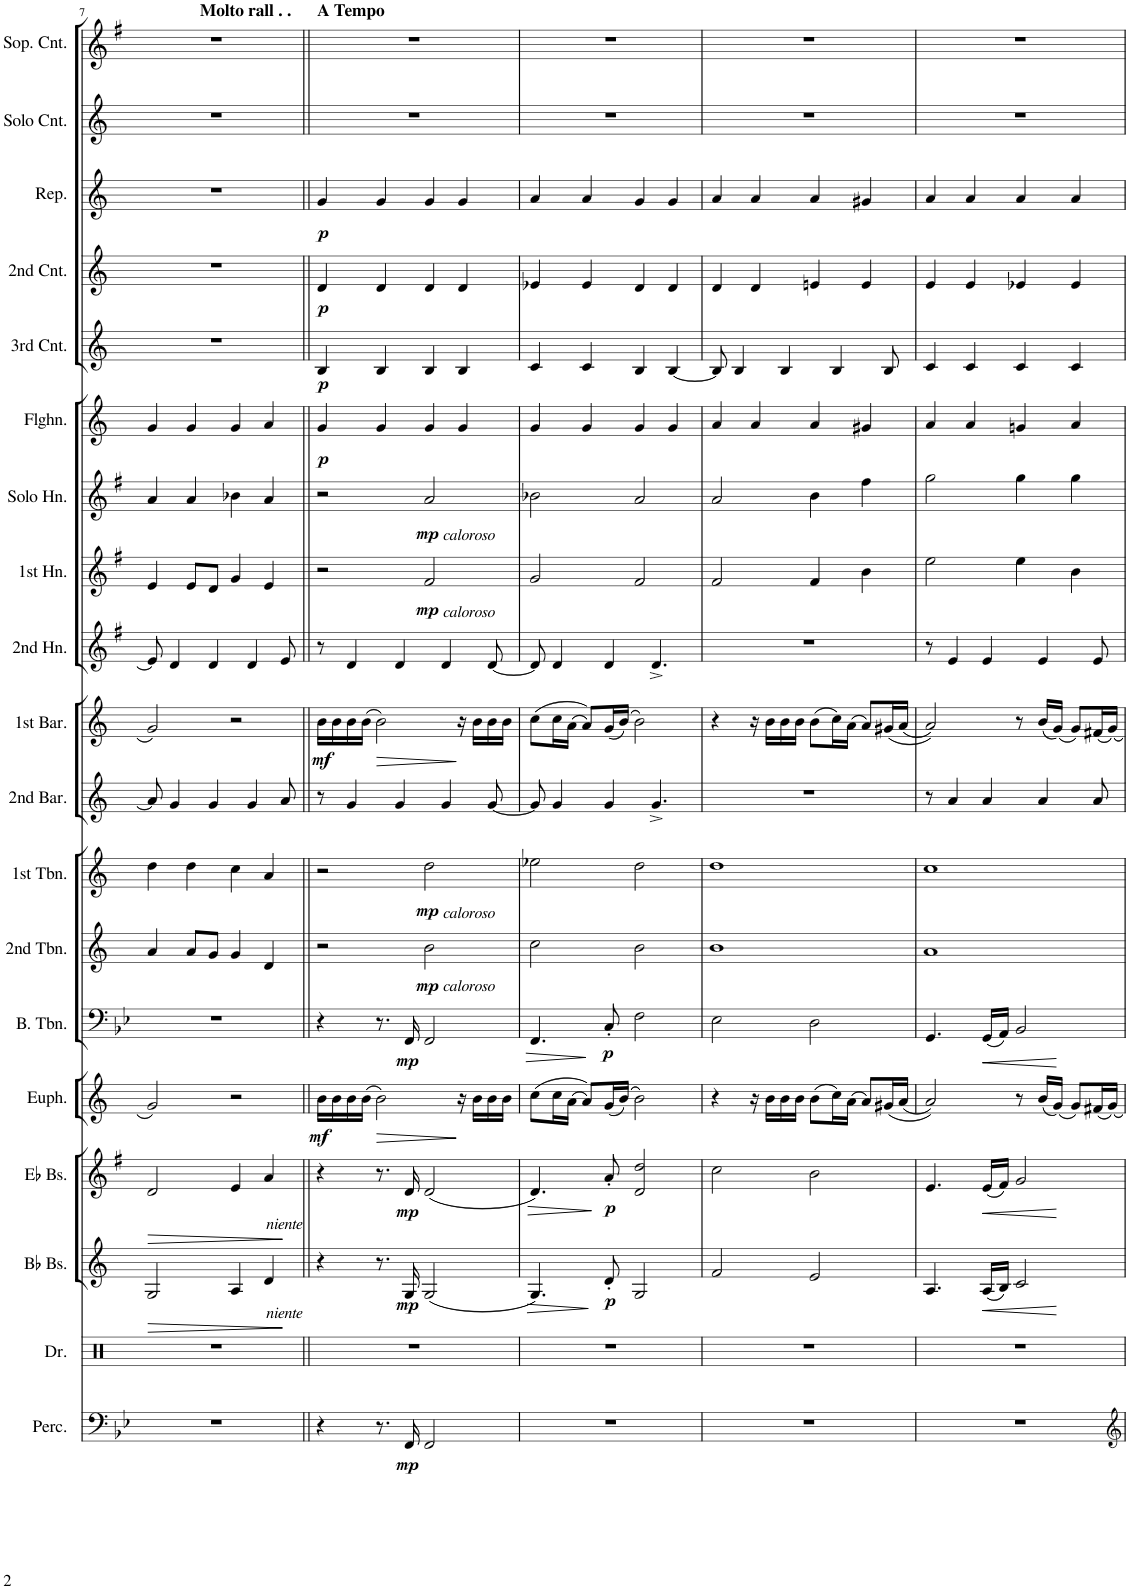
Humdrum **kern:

**kern	**dynam	**kern	**kern	**dynam	**kern	**dynam	**kern	**dynam	**kern	**dynam	**kern	**dynam	**kern	**dynam	**kern	**kern	**dynam	**kern	**kern	**dynam	**kern	**dynam	**kern	**dynam	**kern	**dynam	**kern	**dynam	**kern	**dynam	**kern	**kern
*part19	*part19	*part18	*part17	*part17	*part16	*part16	*part15	*part15	*part14	*part14	*part13	*part13	*part12	*part12	*part11	*part10	*part10	*part9	*part8	*part8	*part7	*part7	*part6	*part6	*part5	*part5	*part4	*part4	*part3	*part3	*part2	*part1
*staff19	*staff19	*staff18	*staff17	*staff17	*staff16	*staff16	*staff15	*staff15	*staff14	*staff14	*staff13	*staff13	*staff12	*staff12	*staff11	*staff10	*staff10	*staff9	*staff8	*staff8	*staff7	*staff7	*staff6	*staff6	*staff5	*staff5	*staff4	*staff4	*staff3	*staff3	*staff2	*staff1
*I"Percussion	*	*I"Drum Kit	*I"Bb Bass	*	*I"Eb Bass	*	*I"Euphonium	*	*I"Bass Trombone	*	*I"2nd Trombone	*	*I"1st Trombone	*	*I"2nd Baritone	*I"1st Baritone	*	*I"2nd Horn	*I"1st Horn	*	*I"Solo Horn	*	*I"Flugelhorn	*	*I"3rd Cornet	*	*I"2nd Cornet	*	*I"Repiano	*	*I"Solo Cornet	*I"Soprano Cornet
*I'Perc.	*	*I'Dr.	*I'Bb Bs.	*	*I'Eb Bs.	*	*I'Euph.	*	*I'B. Tbn.	*	*I'2nd Tbn.	*	*I'1st Tbn.	*	*I'2nd Bar.	*I'1st Bar.	*	*I'2nd Hn.	*I'1st Hn.	*	*I'Solo Hn.	*	*I'Flghn.	*	*I'3rd Cnt.	*	*I'2nd Cnt.	*	*I'Rep.	*	*I'Solo Cnt.	*I'Sop. Cnt.
!!LO:PB:g=z
*clefF4	*	*clefX	*clefG2	*	*clefG2	*	*clefG2	*	*clefF4	*	*clefG2	*	*clefG2	*	*clefG2	*clefG2	*	*clefG2	*clefG2	*	*clefG2	*	*clefG2	*	*clefG2	*	*clefG2	*	*clefG2	*	*clefG2	*clefG2
*	*	*	*Trd15c26	*	*Trd12c21	*	*Trd8c14	*	*	*	*Trd8c14	*	*Trd8c14	*	*Trd4c7	*Trd4c7	*	*Trd4c7	*Trd4c7	*	*Trd4c7	*	*Trd1c2	*	*Trd1c2	*	*Trd1c2	*	*Trd1c2	*	*Trd1c2	*Trd1c2
*k[b-e-]	*	*k[]	*k[]	*	*k[f#]	*	*k[]	*	*k[b-e-]	*	*k[]	*	*k[]	*	*k[]	*k[]	*	*k[f#]	*k[f#]	*	*k[f#]	*	*k[]	*	*k[]	*	*k[]	*	*k[]	*	*k[]	*k[f#]
*M4/4	*	*M4/4	*M4/4	*	*M4/4	*	*M4/4	*	*M4/4	*	*M4/4	*	*M4/4	*	*M4/4	*M4/4	*	*M4/4	*M4/4	*	*M4/4	*	*M4/4	*	*M4/4	*	*M4/4	*	*M4/4	*	*M4/4	*M4/4
*met(c)	*	*met(c)	*met(c)	*	*met(c)	*	*met(c)	*	*met(c)	*	*met(c)	*	*met(c)	*	*met(c)	*met(c)	*	*met(c)	*met(c)	*	*met(c)	*	*met(c)	*	*met(c)	*	*met(c)	*	*met(c)	*	*met(c)	*met(c)
=7	=7	=7	=7	=7	=7	=7	=7	=7	=7	=7	=7	=7	=7	=7	=7	=7	=7	=7	=7	=7	=7	=7	=7	=7	=7	=7	=7	=7	=7	=7	=7	=7
!	!	!	!	!	!	!	!	!	!	!	!	!	!	!	!	!	!	!	!	!	!	!	!	!	!	!	!	!	!	!	!	!LO:TX:a:B:t=Molto rall . .
!	!	!	!	!LO:HP:b	!	!LO:HP:b	!	!	!	!	!	!	!	!	!	!	!	!	!	!	!	!	!	!	!	!	!	!	!	!	!	!
1r	.	1r	2G/	>	2d/	>	2g/	.	1r	.	4a/	.	4dd\	.	8a/]	2g/	.	8e/]	4e/	.	4a/	.	4g/	.	1r	.	1r	.	1r	.	1r	1r
.	.	.	.	.	.	.	.	.	.	.	.	.	.	.	4g/	.	.	4d/	.	.	.	.	.	.	.	.	.	.	.	.	.	.
.	.	.	.	.	.	.	.	.	.	.	8a/L	.	4dd\	.	.	.	.	.	8e/L	.	4a/	.	4g/	.	.	.	.	.	.	.	.	.
.	.	.	.	.	.	.	.	.	.	.	8g/J	.	.	.	4g/	.	.	4d/	8d/J	.	.	.	.	.	.	.	.	.	.	.	.	.
.	.	.	4A/	.	4e/	.	2r	.	.	.	4g/	.	4cc\	.	.	2r	.	.	4g/	.	4b-X\	.	4g/	.	.	.	.	.	.	.	.	.
.	.	.	.	.	.	.	.	.	.	.	.	.	.	.	4g/	.	.	4d/	.	.	.	.	.	.	.	.	.	.	.	.	.	.
!	!	!	!	!	!LO:TX:b:i:t=niente	!	!	!	!	!	!	!	!	!	!	!	!	!	!	!	!	!	!	!	!	!	!	!	!	!	!	!
!	!	!	!LO:TX:b:i:t=niente	!	!	!	!	!	!	!	!	!	!	!	!	!	!	!	!	!	!	!	!	!	!	!	!	!	!	!	!	!
.	.	.	4d/	.	4a/	.	.	.	.	.	4d/	.	4a/	.	.	.	.	.	4e/	.	4a/	.	4a/	.	.	.	.	.	.	.	.	.
.	.	.	.	.	.	.	.	.	.	.	.	.	.	.	8a/	.	.	8e/	.	.	.	.	.	.	.	.	.	.	.	.	.	.
.	.	.	.	]	.	]	.	.	.	.	.	.	.	.	.	.	.	.	.	.	.	.	.	.	.	.	.	.	.	.	.	.
=8||	=8||	=8||	=8||	=8||	=8||	=8||	=8||	=8||	=8||	=8||	=8||	=8||	=8||	=8||	=8||	=8||	=8||	=8||	=8||	=8||	=8||	=8||	=8||	=8||	=8||	=8||	=8||	=8||	=8||	=8||	=8||	=8||
!	!	!	!	!	!	!	!	!	!	!	!	!	!	!	!	!	!	!	!	!	!	!	!	!	!	!	!	!	!	!	!	!LO:TX:a:B:t=A Tempo
!	!	!	!	!	!	!	!	!LO:DY:b	!	!	!	!	!	!	!	!	!LO:DY:b	!	!	!	!	!	!	!LO:DY:b	!	!LO:DY:b	!	!LO:DY:b	!	!LO:DY:b	!	!
4r	.	1r	4r	.	4r	.	16b\LL	mf	4r	.	2r	.	2r	.	8r	16b\LL	mf	8r	2r	.	2r	.	4g/	p	4B/	p	4d/	p	4g/	p	1r	1r
.	.	.	.	.	.	.	16b\	.	.	.	.	.	.	.	.	16b\	.	.	.	.	.	.	.	.	.	.	.	.	.	.	.	.
.	.	.	.	.	.	.	16b\	.	.	.	.	.	.	.	4g/	16b\	.	4d/	.	.	.	.	.	.	.	.	.	.	.	.	.	.
.	.	.	.	.	.	.	(16b\JJ	.	.	.	.	.	.	.	.	(16b\JJ	.	.	.	.	.	.	.	.	.	.	.	.	.	.	.	.
!	!	!	!	!	!	!	!	!LO:HP:b	!	!	!	!	!	!	!	!	!LO:HP:b	!	!	!	!	!	!	!	!	!	!	!	!	!	!	!
8.r	.	.	8.r	.	8.r	.	2b\)	>	8.r	.	.	.	.	.	.	2b\)	>	.	.	.	.	.	4g/	.	4B/	.	4d/	.	4g/	.	.	.
.	.	.	.	.	.	.	.	.	.	.	.	.	.	.	4g/	.	.	4d/	.	.	.	.	.	.	.	.	.	.	.	.	.	.
!	!LO:DY:b	!	!	!LO:DY:b	!	!LO:DY:b	!	!	!	!LO:DY:b	!	!	!	!	!	!	!	!	!	!	!	!	!	!	!	!	!	!	!	!	!	!
16FF/	mp	.	16G/	mp	16d/	mp	.	.	16FF/	mp	.	.	.	.	.	.	.	.	.	.	.	.	.	.	.	.	.	.	.	.	.	.
!	!	!	!	!	!	!	!	!	!	!	!	!	!	!	!	!	!	!	!	!	!LO:TX:b:i:t=caloroso	!	!	!	!	!	!	!	!	!	!	!
!	!	!	!	!	!	!	!	!	!	!	!	!	!	!	!	!	!	!	!LO:TX:b:i:t=caloroso	!	!	!	!	!	!	!	!	!	!	!	!	!
!	!	!	!	!	!	!	!	!	!	!	!	!	!LO:TX:b:i:t=caloroso	!	!	!	!	!	!	!	!	!	!	!	!	!	!	!	!	!	!	!
!	!	!	!	!	!	!	!	!	!	!	!LO:TX:b:i:t=caloroso	!	!	!	!	!	!	!	!	!	!	!	!	!	!	!	!	!	!	!	!	!
!	!	!	!	!	!	!	!	!	!	!	!	!LO:DY:b	!	!LO:DY:b	!	!	!	!	!	!LO:DY:b	!	!LO:DY:b	!	!	!	!	!	!	!	!	!	!
2FF/	.	.	(2G/	.	(2d/	.	.	.	2FF/	.	2b\	mp	2dd\	mp	.	.	.	.	2f#/	mp	2a/	mp	4g/	.	4B/	.	4d/	.	4g/	.	.	.
.	.	.	.	.	.	.	.	.	.	.	.	.	.	.	4g/	.	.	4d/	.	.	.	.	.	.	.	.	.	.	.	.	.	.
.	.	.	.	.	.	.	16r	.	.	.	.	.	.	.	.	16r	.	.	.	.	.	.	4g/	.	4B/	.	4d/	.	4g/	.	.	.
.	.	.	.	.	.	.	16b\LL	.	.	.	.	.	.	.	.	16b\LL	.	.	.	.	.	.	.	.	.	.	.	.	.	.	.	.
.	.	.	.	.	.	.	16b\	.	.	.	.	.	.	.	[8g/	16b\	.	[8d/	.	.	.	.	.	.	.	.	.	.	.	.	.	.
.	.	.	.	.	.	.	16b\JJ	.	.	.	.	.	.	.	.	16b\JJ	.	.	.	.	.	.	.	.	.	.	.	.	.	.	.	.
.	.	.	.	.	.	.	.	]	.	.	.	.	.	.	.	.	]	.	.	.	.	.	.	.	.	.	.	.	.	.	.	.
=9	=9	=9	=9	=9	=9	=9	=9	=9	=9	=9	=9	=9	=9	=9	=9	=9	=9	=9	=9	=9	=9	=9	=9	=9	=9	=9	=9	=9	=9	=9	=9	=9
!	!	!	!	!LO:HP:b	!	!LO:HP:b	!	!	!	!LO:HP:b	!	!	!	!	!	!	!	!	!	!	!	!	!	!	!	!	!	!	!	!	!	!
1r	.	1r	4.G/)	>	4.d/)	>	(8cc\L	.	4.FF/	>	2cc\	.	2ee-X\	.	8g/]	(8cc\L	.	8d/]	2g/	.	2b-X\	.	4g/	.	4c/	.	4e-X/	.	4a/	.	1r	1r
.	.	.	.	.	.	.	16cc\L	.	.	.	.	.	.	.	4g/	16cc\L	.	4d/	.	.	.	.	.	.	.	.	.	.	.	.	.	.
.	.	.	.	.	.	.	(16a\JJ	.	.	.	.	.	.	.	.	(16a\JJ	.	.	.	.	.	.	.	.	.	.	.	.	.	.	.	.
.	.	.	.	.	.	.	8a/L))	.	.	.	.	.	.	.	.	8a/L))	.	.	.	.	.	.	4g/	.	4c/	.	4e-/	.	4a/	.	.	.
!	!	!	!	!LO:DY:b	!	!LO:DY:b	!	!	!	!LO:DY:b	!	!	!	!	!	!	!	!	!	!	!	!	!	!	!	!	!	!	!	!	!	!
.	.	.	8d'/	p	8a'/	p	(16g/L	.	8C'/	p	.	.	.	.	4g/	(16g/L	.	4d/	.	.	.	.	.	.	.	.	.	.	.	.	.	.
.	.	.	.	.	.	.	(16b/JJ)	.	.	.	.	.	.	.	.	(16b/JJ)	.	.	.	.	.	.	.	.	.	.	.	.	.	.	.	.
.	.	.	2G/	.	2d/ 2dd/	.	2b\)	.	2F\	.	2b\	.	2dd\	.	.	2b\)	.	.	2f#/	.	2a/	.	4g/	.	4B/	.	4d/	.	4g/	.	.	.
.	.	.	.	.	.	.	.	.	.	.	.	.	.	.	4.g^/	.	.	4.d^/	.	.	.	.	.	.	.	.	.	.	.	.	.	.
.	.	.	.	.	.	.	.	.	.	.	.	.	.	.	.	.	.	.	.	.	.	.	4g/	.	[4B/	.	4d/	.	4g/	.	.	.
.	.	.	.	]	.	]	.	.	.	]	.	.	.	.	.	.	.	.	.	.	.	.	.	.	.	.	.	.	.	.	.	.
=10	=10	=10	=10	=10	=10	=10	=10	=10	=10	=10	=10	=10	=10	=10	=10	=10	=10	=10	=10	=10	=10	=10	=10	=10	=10	=10	=10	=10	=10	=10	=10	=10
1r	.	1r	2f/	.	2cc\	.	4r	.	2E-\	.	1b	.	1dd	.	1r	4r	.	1r	2f#/	.	2a/	.	4a/	.	8B/]	.	4d/	.	4a/	.	1r	1r
.	.	.	.	.	.	.	.	.	.	.	.	.	.	.	.	.	.	.	.	.	.	.	.	.	4B/	.	.	.	.	.	.	.
.	.	.	.	.	.	.	16r	.	.	.	.	.	.	.	.	16r	.	.	.	.	.	.	4a/	.	.	.	4d/	.	4a/	.	.	.
.	.	.	.	.	.	.	16b\LL	.	.	.	.	.	.	.	.	16b\LL	.	.	.	.	.	.	.	.	.	.	.	.	.	.	.	.
.	.	.	.	.	.	.	16b\	.	.	.	.	.	.	.	.	16b\	.	.	.	.	.	.	.	.	4B/	.	.	.	.	.	.	.
.	.	.	.	.	.	.	16b\JJ	.	.	.	.	.	.	.	.	16b\JJ	.	.	.	.	.	.	.	.	.	.	.	.	.	.	.	.
.	.	.	2e/	.	2b\	.	(8b\L	.	2D\	.	.	.	.	.	.	(8b\L	.	.	4f#/	.	4b\	.	4a/	.	.	.	4en/	.	4a/	.	.	.
.	.	.	.	.	.	.	16cc\L)	.	.	.	.	.	.	.	.	16cc\L)	.	.	.	.	.	.	.	.	4B/	.	.	.	.	.	.	.
.	.	.	.	.	.	.	(16a\JJ	.	.	.	.	.	.	.	.	(16a\JJ	.	.	.	.	.	.	.	.	.	.	.	.	.	.	.	.
.	.	.	.	.	.	.	8a/L)	.	.	.	.	.	.	.	.	8a/L)	.	.	4b\	.	4ff#\	.	4g#X/	.	.	.	4e/	.	4g#X/	.	.	.
.	.	.	.	.	.	.	(16g#X/L	.	.	.	.	.	.	.	.	(16g#X/L	.	.	.	.	.	.	.	.	8B/	.	.	.	.	.	.	.
.	.	.	.	.	.	.	(16a/JJ	.	.	.	.	.	.	.	.	(16a/JJ	.	.	.	.	.	.	.	.	.	.	.	.	.	.	.	.
=11	=11	=11	=11	=11	=11	=11	=11	=11	=11	=11	=11	=11	=11	=11	=11	=11	=11	=11	=11	=11	=11	=11	=11	=11	=11	=11	=11	=11	=11	=11	=11	=11
1r	.	1r	4.A/	.	4.e/	.	2a/))	.	4.GG/	.	1a	.	1cc	.	8r	2a/))	.	8r	2ee\	.	2gg\	.	4a/	.	4c/	.	4e/	.	4a/	.	1r	1r
.	.	.	.	.	.	.	.	.	.	.	.	.	.	.	4a/	.	.	4e/	.	.	.	.	.	.	.	.	.	.	.	.	.	.
.	.	.	.	.	.	.	.	.	.	.	.	.	.	.	.	.	.	.	.	.	.	.	4a/	.	4c/	.	4e/	.	4a/	.	.	.
!	!	!	!	!LO:HP:b	!	!LO:HP:b	!	!	!	!LO:HP:b	!	!	!	!	!	!	!	!	!	!	!	!	!	!	!	!	!	!	!	!	!	!
.	.	.	(16A/LL	<	(16e/LL	<	.	.	(16GG/LL	<	.	.	.	.	4a/	.	.	4e/	.	.	.	.	.	.	.	.	.	.	.	.	.	.
.	.	.	16B/JJ)	.	16f#/JJ)	.	.	.	16AA/JJ)	.	.	.	.	.	.	.	.	.	.	.	.	.	.	.	.	.	.	.	.	.	.	.
.	.	.	2c/	.	2g/	.	8r	.	2BB-/	.	.	.	.	.	.	8r	.	.	4ee\	.	4gg\	.	4gn/	.	4c/	.	4e-X/	.	4a/	.	.	.
.	.	.	.	.	.	.	(16b/LL	.	.	.	.	.	.	.	4a/	(16b/LL	.	4e/	.	.	.	.	.	.	.	.	.	.	.	.	.	.
.	.	.	.	.	.	.	(16g/JJ)	.	.	.	.	.	.	.	.	(16g/JJ)	.	.	.	.	.	.	.	.	.	.	.	.	.	.	.	.
.	.	.	.	.	.	.	8g/L)	.	.	.	.	.	.	.	.	8g/L)	.	.	4b\	.	4gg\	.	4a/	.	4c/	.	4e-/	.	4a/	.	.	.
.	.	.	.	.	.	.	(16f#X/L	.	.	.	.	.	.	.	8a/	(16f#X/L	.	8e/	.	.	.	.	.	.	.	.	.	.	.	.	.	.
.	.	.	.	.	.	.	16g/JJ)	.	.	.	.	.	.	.	.	16g/JJ)	.	.	.	.	.	.	.	.	.	.	.	.	.	.	.	.
.	.	.	.	[	.	[	.	.	.	[	.	.	.	.	.	.	.	.	.	.	.	.	.	.	.	.	.	.	.	.	.	.
=	=	=	=	=	=	=	=	=	=	=	=	=	=	=	=	=	=	=	=	=	=	=	=	=	=	=	=	=	=	=	=	=
*-	*-	*-	*-	*-	*-	*-	*-	*-	*-	*-	*-	*-	*-	*-	*-	*-	*-	*-	*-	*-	*-	*-	*-	*-	*-	*-	*-	*-	*-	*-	*-	*-
